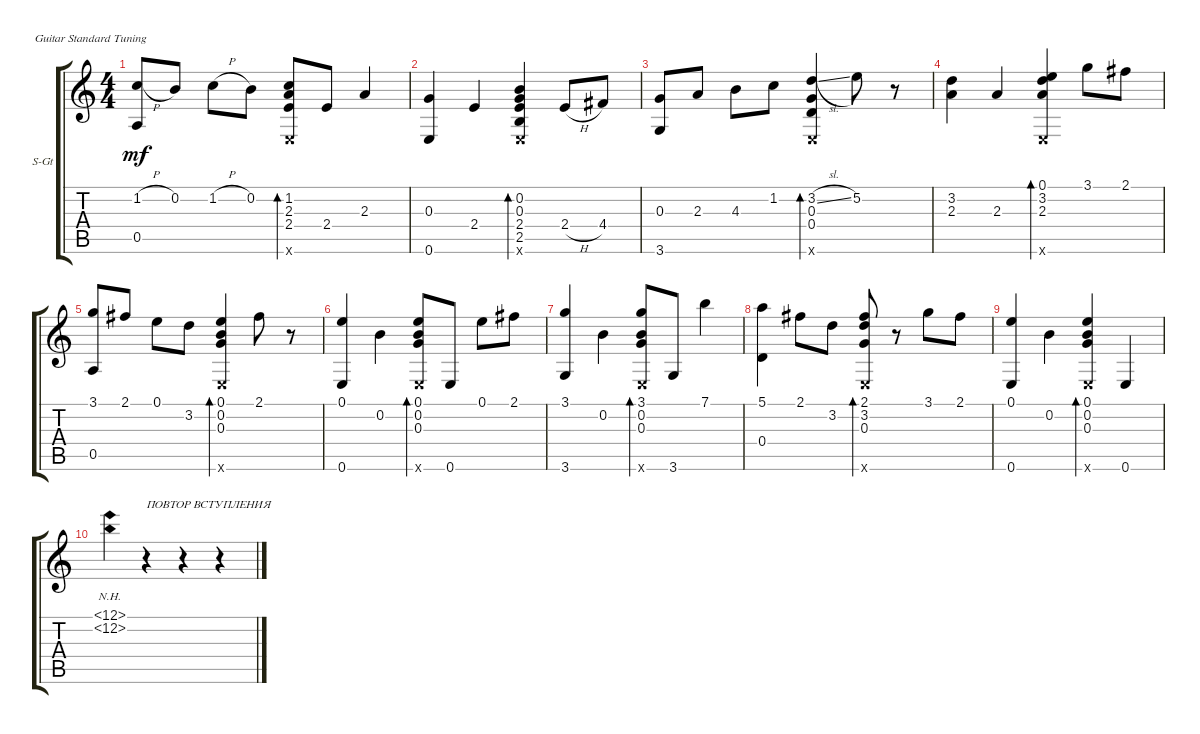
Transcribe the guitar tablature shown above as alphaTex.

\defaultSystemsLayout 4
\bracketExtendMode groupsimilarinstruments
\firstSystemTrackNameOrientation horizontal
\otherSystemsTrackNameOrientation horizontal
\track ("Steel Guitar" "S-Gt") {instrument acousticguitarsteel}
\staff {score tabs}
\tuning (E4 B3 G3 D3 A2 E2)
\ts (4 4)
\tempo (130 hide)
\clef g2
\ks c
(1.2{h} 0.5).8{dy mf} 0.2.8 1.2{h}.8 0.2.8 (1.2 2.3 2.4 0.6{x}).8{bd 30} 2.4.8 2.3.4 |
(0.6 0.3).4 2.4.4 (2.5 2.4 0.3 0.2 0.6{x}).4{bd 30} 2.4{h}.8 4.4.8 |
(3.6 0.3).8 2.3.8 4.3.8 1.2.8 (3.2{sl} 0.3 0.4 0.6{x}).4{bd 30} 5.2.8 r.8 |
(3.2 2.3).4 2.3.4 (3.2 2.3 0.1 0.6{x}).4{bd 30} 3.1.8 2.1.8 |
(0.5 3.1).8 2.1.8 0.1.8 3.2.8 (0.1 0.2 0.3 0.6{x}).4{bd 30} 2.1.8 r.8 |
(0.6 0.1).4 0.2.4 (0.1 0.2 0.3 0.6{x}).8{bd 30} 0.6.8 0.1.8 2.1.8 |
(3.6 3.1).4 0.2.4 (3.1 0.2 0.3 0.6{x}).8{bd 30} 3.6.8 7.1.4 |
(0.4 5.1).4 2.1.8 3.2.8 (2.1 3.2 0.3 0.6{x}).8{bd 30} r.8 3.1.8 2.1.8 |
(0.1 0.6).4 0.2.4 (0.1 0.2 0.3 0.6{x}).4{bd 30} 0.6.4 |
(12.1{nh} 12.2{nh}).4 r.4{txt "ПОВТОР ВСТУПЛЕНИЯ"} r.4 r.4
